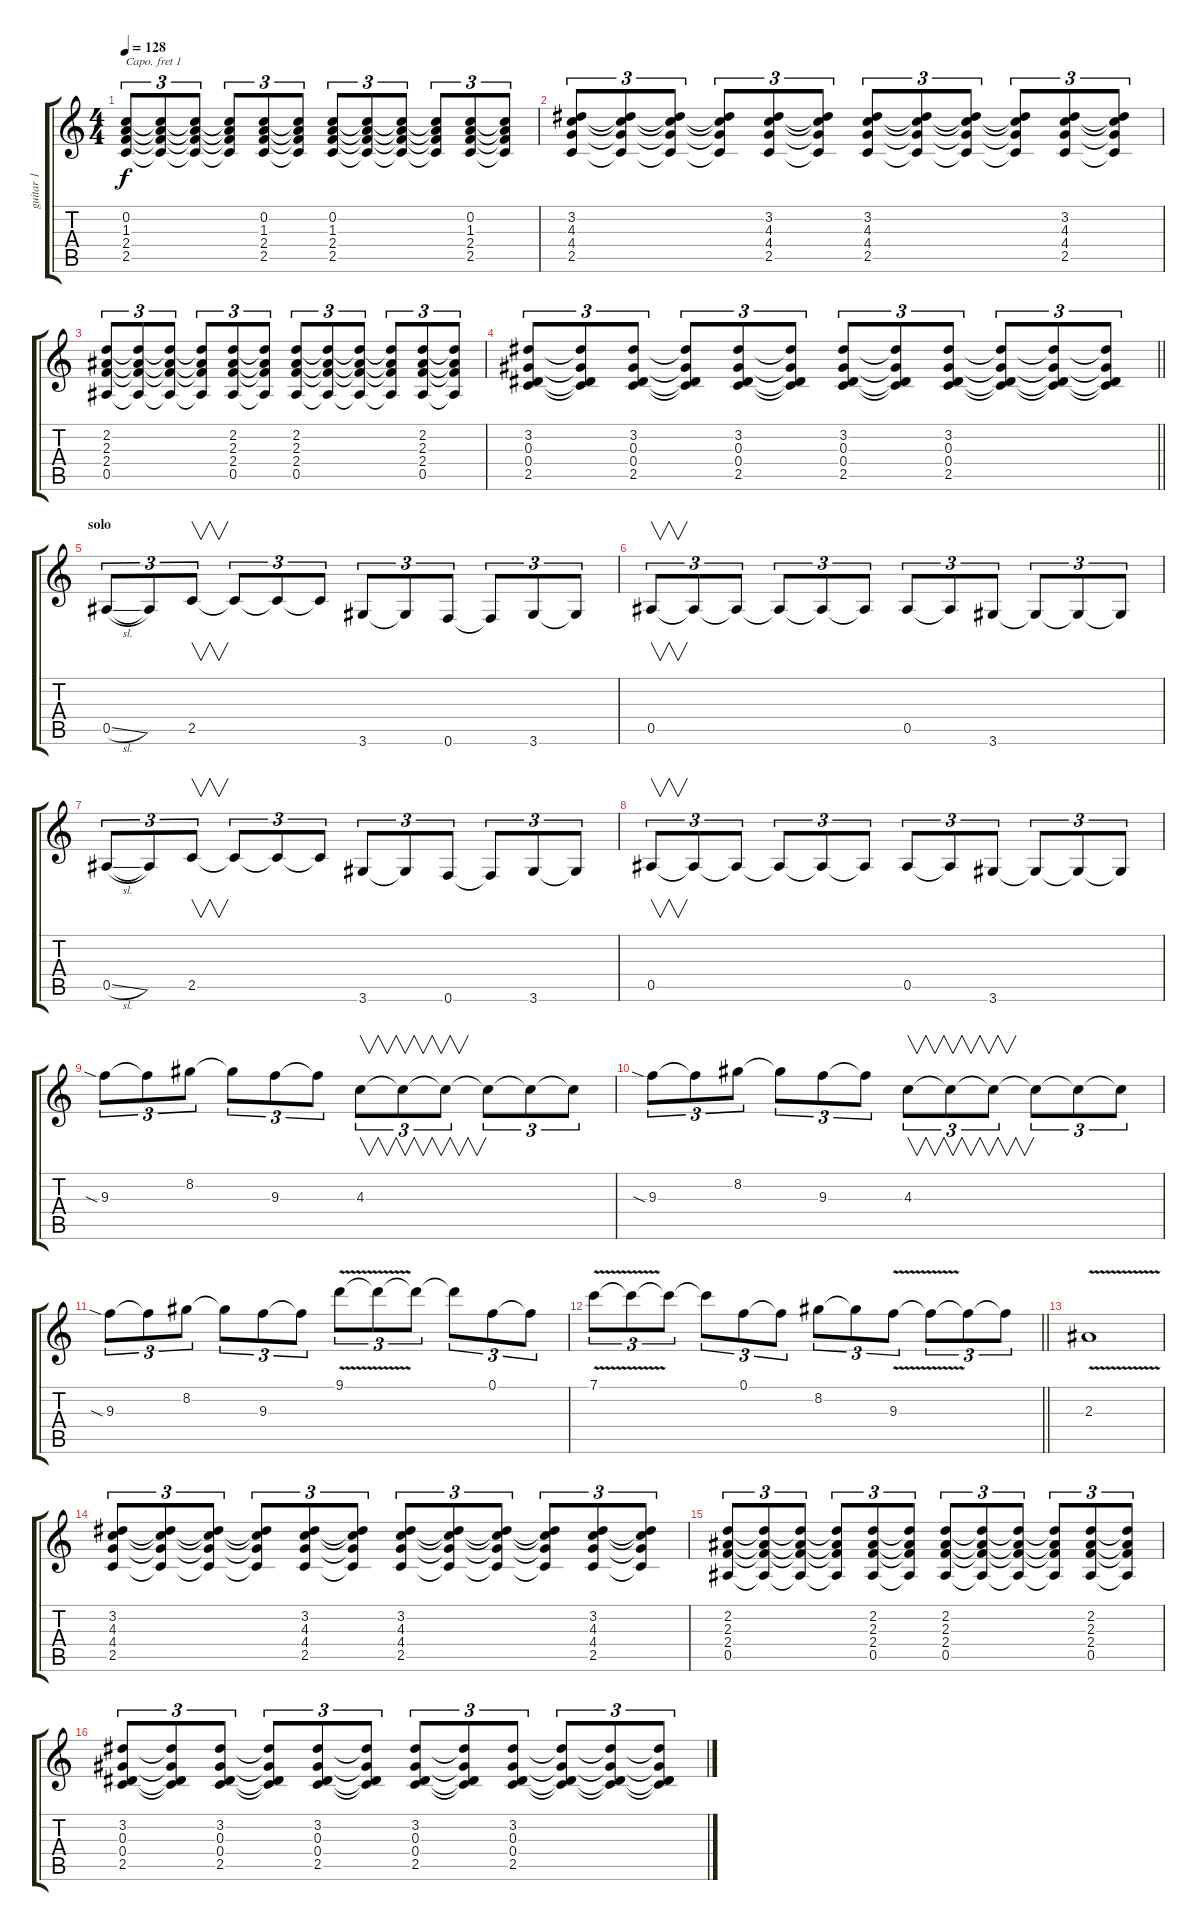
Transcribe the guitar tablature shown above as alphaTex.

\track ("guitar 1" "guitar 1") {instrument electricguitarjazz}
\staff {score tabs}
\capo 1
\tuning (E4 B3 G3 D3 A2 E2) {hide}
\ts (4 4)
\tempo 128
\clef g2
\ks c
(0.2 1.3 2.4 2.5).8{tu (3 2) dy f} (0.2{t} 1.3{t} 2.4{t} 2.5{t}).8{tu (3 2)} (0.2{t} 1.3{t} 2.4{t} 2.5{t}).8{tu (3 2)} (0.2{t} 1.3{t} 2.4{t} 2.5{t}).8{tu (3 2)} (0.2 1.3 2.4 2.5).8{tu (3 2)} (0.2{t} 1.3{t} 2.4{t} 2.5{t}).8{tu (3 2)} (0.2 1.3 2.4 2.5).8{tu (3 2)} (0.2{t} 1.3{t} 2.4{t} 2.5{t}).8{tu (3 2)} (0.2{t} 1.3{t} 2.4{t} 2.5{t}).8{tu (3 2)} (0.2{t} 1.3{t} 2.4{t} 2.5{t}).8{tu (3 2)} (0.2 1.3 2.4 2.5).8{tu (3 2)} (0.2{t} 1.3{t} 2.4{t} 2.5{t}).8{tu (3 2)} |
(3.2 4.3 4.4 2.5).8{tu (3 2)} (3.2{t} 4.3{t} 4.4{t} 2.5{t}).8{tu (3 2)} (3.2{t} 4.3{t} 4.4{t} 2.5{t}).8{tu (3 2)} (3.2{t} 4.3{t} 4.4{t} 2.5{t}).8{tu (3 2)} (3.2 4.3 4.4 2.5).8{tu (3 2)} (3.2{t} 4.3{t} 4.4{t} 2.5{t}).8{tu (3 2)} (3.2 4.3 4.4 2.5).8{tu (3 2)} (3.2{t} 4.3{t} 4.4{t} 2.5{t}).8{tu (3 2)} (3.2{t} 4.3{t} 4.4{t} 2.5{t}).8{tu (3 2)} (3.2{t} 4.3{t} 4.4{t} 2.5{t}).8{tu (3 2)} (3.2 4.3 4.4 2.5).8{tu (3 2)} (3.2{t} 4.3{t} 4.4{t} 2.5{t}).8{tu (3 2)} |
(2.2 2.3 2.4 0.5).8{tu (3 2)} (2.2{t} 2.3{t} 2.4{t} 0.5{t}).8{tu (3 2)} (2.2{t} 2.3{t} 2.4{t} 0.5{t}).8{tu (3 2)} (2.2{t} 2.3{t} 2.4{t} 0.5{t}).8{tu (3 2)} (2.2 2.3 2.4 0.5).8{tu (3 2)} (2.2{t} 2.3{t} 2.4{t} 0.5{t}).8{tu (3 2)} (2.2 2.3 2.4 0.5).8{tu (3 2)} (2.2{t} 2.3{t} 2.4{t} 0.5{t}).8{tu (3 2)} (2.2{t} 2.3{t} 2.4{t} 0.5{t}).8{tu (3 2)} (2.2{t} 2.3{t} 2.4{t} 0.5{t}).8{tu (3 2)} (2.2 2.3 2.4 0.5).8{tu (3 2)} (2.2{t} 2.3{t} 2.4{t} 0.5{t}).8{tu (3 2)} |
\barLineRight lightlight
(3.2 0.3 0.4 2.5).8{tu (3 2)} (3.2{t} 0.3{t} 0.4{t} 2.5{t}).8{tu (3 2)} (3.2 0.3 0.4 2.5).8{tu (3 2)} (3.2{t} 0.3{t} 0.4{t} 2.5{t}).8{tu (3 2)} (3.2 0.3 0.4 2.5).8{tu (3 2)} (3.2{t} 0.3{t} 0.4{t} 2.5{t}).8{tu (3 2)} (3.2 0.3 0.4 2.5).8{tu (3 2)} (3.2{t} 0.3{t} 0.4{t} 2.5{t}).8{tu (3 2)} (3.2 0.3 0.4 2.5).8{tu (3 2)} (3.2{t} 0.3{t} 0.4{t} 2.5{t}).8{tu (3 2)} (3.2{t} 0.3{t} 0.4{t} 2.5{t}).8{tu (3 2)} (3.2{t} 0.3{t} 0.4{t} 2.5{t}).8{tu (3 2)} |
\section ("" "solo")
0.5{sl}.8{tu (3 2) volume 11 balance 4 instrument overdrivenguitar} 0.5{t}.8{tu (3 2)} 2.5.8{v tu (3 2)} 2.5{t}.8{tu (3 2)} 2.5{t}.8{tu (3 2)} 2.5{t}.8{tu (3 2)} 3.6.8{tu (3 2)} 3.6{t}.8{tu (3 2)} 0.6.8{tu (3 2)} 0.6{t}.8{tu (3 2)} 3.6.8{tu (3 2)} 3.6{t}.8{tu (3 2)} |
0.5.8{v tu (3 2)} 0.5{t}.8{tu (3 2)} 0.5{t}.8{tu (3 2)} 0.5{t}.8{tu (3 2)} 0.5{t}.8{tu (3 2)} 0.5{t}.8{tu (3 2)} 0.5.8{tu (3 2)} 0.5{t}.8{tu (3 2)} 3.6.8{tu (3 2)} 3.6{t}.8{tu (3 2)} 3.6{t}.8{tu (3 2)} 3.6{t}.8{tu (3 2)} |
0.5{sl}.8{tu (3 2)} 0.5{t}.8{tu (3 2)} 2.5.8{v tu (3 2)} 2.5{t}.8{tu (3 2)} 2.5{t}.8{tu (3 2)} 2.5{t}.8{tu (3 2)} 3.6.8{tu (3 2)} 3.6{t}.8{tu (3 2)} 0.6.8{tu (3 2)} 0.6{t}.8{tu (3 2)} 3.6.8{tu (3 2)} 3.6{t}.8{tu (3 2)} |
0.5.8{v tu (3 2)} 0.5{t}.8{tu (3 2)} 0.5{t}.8{tu (3 2)} 0.5{t}.8{tu (3 2)} 0.5{t}.8{tu (3 2)} 0.5{t}.8{tu (3 2)} 0.5.8{tu (3 2)} 0.5{t}.8{tu (3 2)} 3.6.8{tu (3 2)} 3.6{t}.8{tu (3 2)} 3.6{t}.8{tu (3 2)} 3.6{t}.8{tu (3 2)} |
9.3{sia}.8{tu (3 2)} 9.3{t}.8{tu (3 2)} 8.2.8{tu (3 2)} 8.2{t}.8{tu (3 2)} 9.3.8{tu (3 2)} 9.3{t}.8{tu (3 2)} 4.3.8{v tu (3 2)} 4.3{t}.8{v tu (3 2)} 4.3{t}.8{v tu (3 2)} 4.3{t}.8{tu (3 2)} 4.3{t}.8{tu (3 2)} 4.3{t}.8{tu (3 2)} |
9.3{sia}.8{tu (3 2)} 9.3{t}.8{tu (3 2)} 8.2.8{tu (3 2)} 8.2{t}.8{tu (3 2)} 9.3.8{tu (3 2)} 9.3{t}.8{tu (3 2)} 4.3.8{v tu (3 2)} 4.3{t}.8{v tu (3 2)} 4.3{t}.8{v tu (3 2)} 4.3{t}.8{tu (3 2)} 4.3{t}.8{tu (3 2)} 4.3{t}.8{tu (3 2)} |
9.3{sia}.8{tu (3 2)} 9.3{t}.8{tu (3 2)} 8.2.8{tu (3 2)} 8.2{t}.8{tu (3 2)} 9.3.8{tu (3 2)} 9.3{t}.8{tu (3 2)} 9.1{v}.8{tu (3 2)} 9.1{t}.8{tu (3 2)} 9.1{t}.8{tu (3 2)} 9.1{t}.8{tu (3 2)} 0.1.8{tu (3 2)} 0.1{t}.8{tu (3 2)} |
\barLineRight lightlight
7.1{v}.8{tu (3 2)} 7.1{t}.8{tu (3 2)} 7.1{t}.8{tu (3 2)} 7.1{t}.8{tu (3 2)} 0.1.8{tu (3 2)} 0.1{t}.8{tu (3 2)} 8.2.8{tu (3 2)} 8.2{t}.8{tu (3 2)} 9.3{v}.8{tu (3 2)} 9.3{t}.8{tu (3 2)} 9.3{t}.8{tu (3 2)} 9.3{t}.8{tu (3 2)} |
2.3{v}.1 |
(3.2 4.3 4.4 2.5).8{tu (3 2) volume 11 balance 13 instrument electricguitarjazz} (3.2{t} 4.3{t} 4.4{t} 2.5{t}).8{tu (3 2)} (3.2{t} 4.3{t} 4.4{t} 2.5{t}).8{tu (3 2)} (3.2{t} 4.3{t} 4.4{t} 2.5{t}).8{tu (3 2)} (3.2 4.3 4.4 2.5).8{tu (3 2)} (3.2{t} 4.3{t} 4.4{t} 2.5{t}).8{tu (3 2)} (3.2 4.3 4.4 2.5).8{tu (3 2)} (3.2{t} 4.3{t} 4.4{t} 2.5{t}).8{tu (3 2)} (3.2{t} 4.3{t} 4.4{t} 2.5{t}).8{tu (3 2)} (3.2{t} 4.3{t} 4.4{t} 2.5{t}).8{tu (3 2)} (3.2 4.3 4.4 2.5).8{tu (3 2)} (3.2{t} 4.3{t} 4.4{t} 2.5{t}).8{tu (3 2)} |
(2.2 2.3 2.4 0.5).8{tu (3 2)} (2.2{t} 2.3{t} 2.4{t} 0.5{t}).8{tu (3 2)} (2.2{t} 2.3{t} 2.4{t} 0.5{t}).8{tu (3 2)} (2.2{t} 2.3{t} 2.4{t} 0.5{t}).8{tu (3 2)} (2.2 2.3 2.4 0.5).8{tu (3 2)} (2.2{t} 2.3{t} 2.4{t} 0.5{t}).8{tu (3 2)} (2.2 2.3 2.4 0.5).8{tu (3 2)} (2.2{t} 2.3{t} 2.4{t} 0.5{t}).8{tu (3 2)} (2.2{t} 2.3{t} 2.4{t} 0.5{t}).8{tu (3 2)} (2.2{t} 2.3{t} 2.4{t} 0.5{t}).8{tu (3 2)} (2.2 2.3 2.4 0.5).8{tu (3 2)} (2.2{t} 2.3{t} 2.4{t} 0.5{t}).8{tu (3 2)} |
(3.2 0.3 0.4 2.5).8{tu (3 2)} (3.2{t} 0.3{t} 0.4{t} 2.5{t}).8{tu (3 2)} (3.2 0.3 0.4 2.5).8{tu (3 2)} (3.2{t} 0.3{t} 0.4{t} 2.5{t}).8{tu (3 2)} (3.2 0.3 0.4 2.5).8{tu (3 2)} (3.2{t} 0.3{t} 0.4{t} 2.5{t}).8{tu (3 2)} (3.2 0.3 0.4 2.5).8{tu (3 2)} (3.2{t} 0.3{t} 0.4{t} 2.5{t}).8{tu (3 2)} (3.2 0.3 0.4 2.5).8{tu (3 2)} (3.2{t} 0.3{t} 0.4{t} 2.5{t}).8{tu (3 2)} (3.2{t} 0.3{t} 0.4{t} 2.5{t}).8{tu (3 2)} (3.2{t} 0.3{t} 0.4{t} 2.5{t}).8{tu (3 2)}
